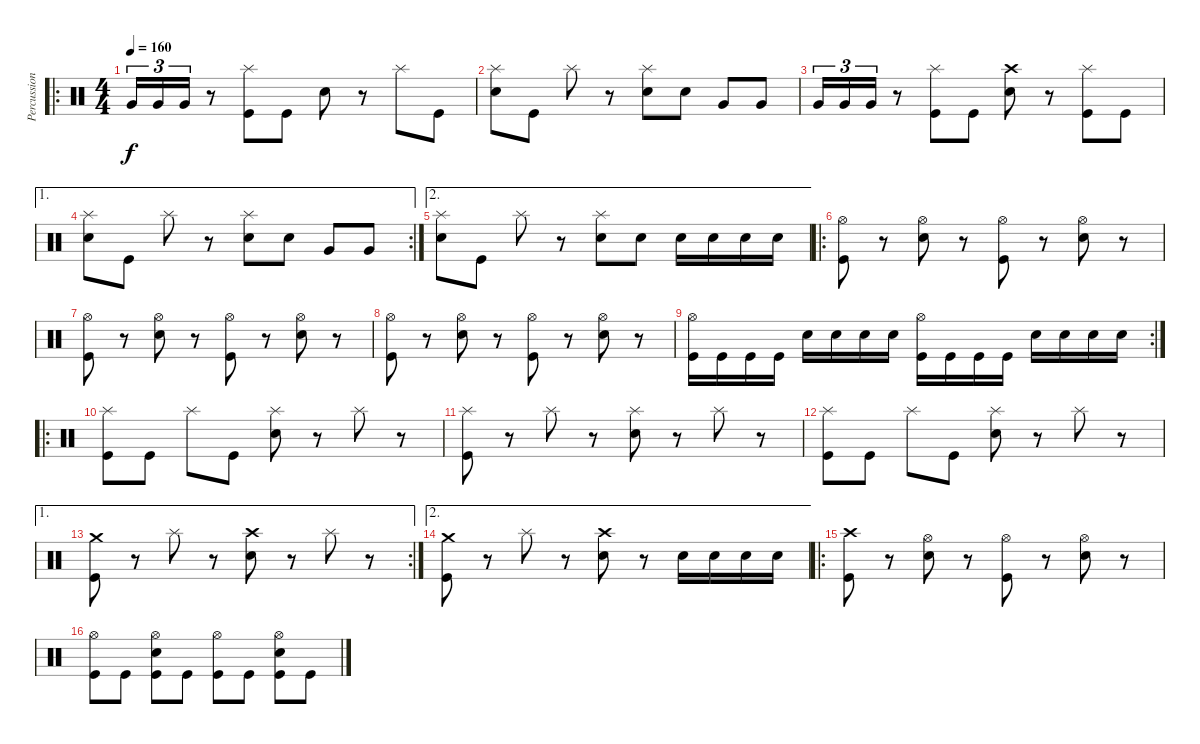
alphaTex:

\track ("Percussions" "Percussion") {instrument percussion}
\staff {score}
\articulation defaults
\ro
\ts (4 4)
\tempo 160
\clef neutral
\ks c "Very Low Tom (hit)".16{tu (3 2) dy f} "Very Low Tom (hit)".16{tu (3 2)} "Very Low Tom (hit)".16{tu (3 2)}
r.8 ("Kick (hit)" "Splash (hit)").8 "Kick (hit)".8 "Electric Snare (hit)".8 r.8 "Splash (hit)".8 "Kick (hit)".8 |
("Electric Snare (hit)" "Splash (hit)").8 "Kick (hit)".8 "Splash (hit)".8 r.8 ("Electric Snare (hit)" "Splash (hit)").8 "Electric Snare (hit)".8 "Very Low Tom (hit)".8 "Very Low Tom (hit)".8 |
"Very Low Tom (hit)".16{tu (3 2)} "Very Low Tom (hit)".16{tu (3 2)} "Very Low Tom (hit)".16{tu (3 2)} r.8 ("Kick (hit)" "Splash (hit)").8 "Kick (hit)".8 ("Electric Snare (hit)" "Crash high (hit)").8 r.8 ("Kick (hit)" "Splash (hit)").8 "Kick (hit)".8 |
\ae 1
\rc 2
("Electric Snare (hit)" "Splash (hit)").8 "Kick (hit)".8 "Splash (hit)".8 r.8 ("Electric Snare (hit)" "Splash (hit)").8 "Electric Snare (hit)".8 "Very Low Tom (hit)".8 "Very Low Tom (hit)".8 |
\ae 2
("Electric Snare (hit)" "Splash (hit)").8 "Kick (hit)".8 "Splash (hit)".8 r.8 ("Electric Snare (hit)" "Splash (hit)").8 "Electric Snare (hit)".8 "Electric Snare (hit)".16 "Electric Snare (hit)".16 "Electric Snare (hit)".16 "Electric Snare (hit)".16 |
\ro
("Kick (hit)" "Hi-Hat (open)").8 r.8 ("Electric Snare (hit)" "Hi-Hat (open)").8 r.8 ("Kick (hit)" "Hi-Hat (open)").8 r.8 ("Electric Snare (hit)" "Hi-Hat (open)").8 r.8 |
("Kick (hit)" "Hi-Hat (open)").8 r.8 ("Electric Snare (hit)" "Hi-Hat (open)").8 r.8 ("Kick (hit)" "Hi-Hat (open)").8 r.8 ("Electric Snare (hit)" "Hi-Hat (open)").8 r.8 |
("Kick (hit)" "Hi-Hat (open)").8 r.8 ("Electric Snare (hit)" "Hi-Hat (open)").8 r.8 ("Kick (hit)" "Hi-Hat (open)").8 r.8 ("Electric Snare (hit)" "Hi-Hat (open)").8 r.8 |
\rc 2
("Kick (hit)" "Hi-Hat (open)").16 "Kick (hit)".16 "Kick (hit)".16 "Kick (hit)".16 "Electric Snare (hit)".16 "Electric Snare (hit)".16 "Electric Snare (hit)".16 "Electric Snare (hit)".16 ("Kick (hit)" "Hi-Hat (open)").16 "Kick (hit)".16 "Kick (hit)".16 "Kick (hit)".16 "Electric Snare (hit)".16 "Electric Snare (hit)".16 "Electric Snare (hit)".16 "Electric Snare (hit)".16 |
\ro
("Kick (hit)" "Splash (hit)").8 "Kick (hit)".8 "Splash (hit)".8 "Kick (hit)".8 ("Electric Snare (hit)" "Splash (hit)").8 r.8 "Splash (hit)".8 r.8 |
("Kick (hit)" "Splash (hit)").8 r.8 "Splash (hit)".8 r.8 ("Electric Snare (hit)" "Splash (hit)").8 r.8 "Splash (hit)".8 r.8 |
("Kick (hit)" "Splash (hit)").8 "Kick (hit)".8 "Splash (hit)".8 "Kick (hit)".8 ("Electric Snare (hit)" "Splash (hit)").8 r.8 "Splash (hit)".8 r.8 |
\ae 1
\rc 2
("Kick (hit)" "Crash medium (hit)").8 r.8 "Splash (hit)".8 r.8 ("Electric Snare (hit)" "Crash high (hit)").8 r.8 "Splash (hit)".8 r.8 |
\ae 2
("Kick (hit)" "Crash medium (hit)").8 r.8 "Splash (hit)".8 r.8 ("Electric Snare (hit)" "Crash high (hit)").8 r.8 "Electric Snare (hit)".16 "Electric Snare (hit)".16 "Electric Snare (hit)".16 "Electric Snare (hit)".16 |
\ro
("Kick (hit)" "Crash high (hit)").8 r.8 ("Electric Snare (hit)" "Hi-Hat (open)").8 r.8 ("Kick (hit)" "Hi-Hat (open)").8 r.8 ("Electric Snare (hit)" "Hi-Hat (open)").8 r.8 |
("Kick (hit)" "Hi-Hat (open)").8 "Kick (hit)".8 ("Kick (hit)" "Electric Snare (hit)" "Hi-Hat (open)").8 "Kick (hit)".8 ("Kick (hit)" "Hi-Hat (open)").8 "Kick (hit)".8 ("Kick (hit)" "Electric Snare (hit)" "Hi-Hat (open)").8 "Kick (hit)".8
